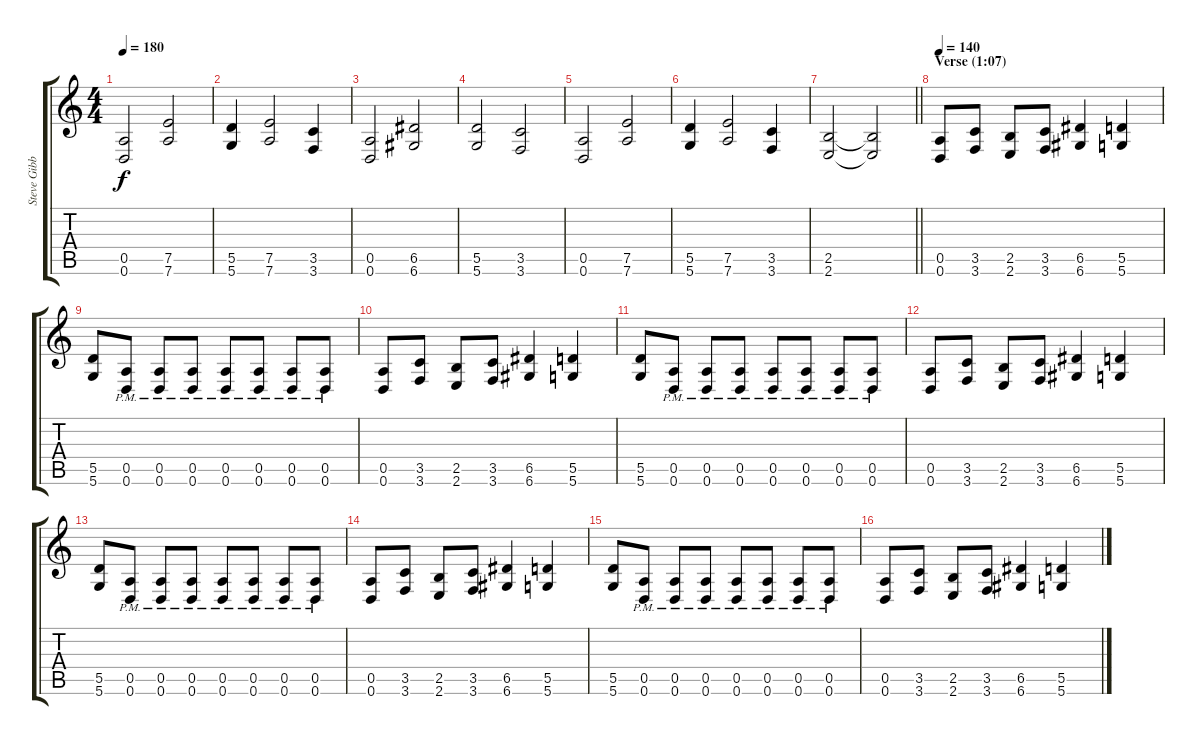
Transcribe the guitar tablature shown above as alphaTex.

\track ("Steve Gibb (lead guitar)" "Steve Gibb") {instrument overdrivenguitar}
\staff {score tabs}
\tuning (E4 B3 G3 D3 A2 D2) {hide}
\ts (4 4)
\tempo 180
\clef g2
\ks c
(0.5 0.6).2{dy f} (7.5 7.6).2 |
(5.5 5.6).4 (7.5 7.6).2 (3.5 3.6).4 |
(0.5 0.6).2 (6.5 6.6).2 |
(5.5 5.6).2 (3.5 3.6).2 |
(0.5 0.6).2 (7.5 7.6).2 |
(5.5 5.6).4 (7.5 7.6).2 (3.5 3.6).4 |
\barLineRight lightlight
(2.5 2.6).2 (2.5{t} 2.6{t}).2 |
\section ("" "Verse (1:07)")
\tempo 140
(0.5 0.6).8 (3.5 3.6).8 (2.5 2.6).8 (3.5 3.6).8 (6.5 6.6).4 (5.5 5.6).4 |
(5.5 5.6).8 (0.5{pm} 0.6{pm}).8 (0.5{pm} 0.6{pm}).8 (0.5{pm} 0.6{pm}).8 (0.5{pm} 0.6{pm}).8 (0.5{pm} 0.6{pm}).8 (0.5{pm} 0.6{pm}).8 (0.5{pm} 0.6{pm}).8 |
(0.5 0.6).8 (3.5 3.6).8 (2.5 2.6).8 (3.5 3.6).8 (6.5 6.6).4 (5.5 5.6).4 |
(5.5 5.6).8 (0.5{pm} 0.6{pm}).8 (0.5{pm} 0.6{pm}).8 (0.5{pm} 0.6{pm}).8 (0.5{pm} 0.6{pm}).8 (0.5{pm} 0.6{pm}).8 (0.5{pm} 0.6{pm}).8 (0.5{pm} 0.6{pm}).8 |
(0.5 0.6).8 (3.5 3.6).8 (2.5 2.6).8 (3.5 3.6).8 (6.5 6.6).4 (5.5 5.6).4 |
(5.5 5.6).8 (0.5{pm} 0.6{pm}).8 (0.5{pm} 0.6{pm}).8 (0.5{pm} 0.6{pm}).8 (0.5{pm} 0.6{pm}).8 (0.5{pm} 0.6{pm}).8 (0.5{pm} 0.6{pm}).8 (0.5{pm} 0.6{pm}).8 |
(0.5 0.6).8 (3.5 3.6).8 (2.5 2.6).8 (3.5 3.6).8 (6.5 6.6).4 (5.5 5.6).4 |
(5.5 5.6).8 (0.5{pm} 0.6{pm}).8 (0.5{pm} 0.6{pm}).8 (0.5{pm} 0.6{pm}).8 (0.5{pm} 0.6{pm}).8 (0.5{pm} 0.6{pm}).8 (0.5{pm} 0.6{pm}).8 (0.5{pm} 0.6{pm}).8 |
(0.5 0.6).8 (3.5 3.6).8 (2.5 2.6).8 (3.5 3.6).8 (6.5 6.6).4 (5.5 5.6).4
